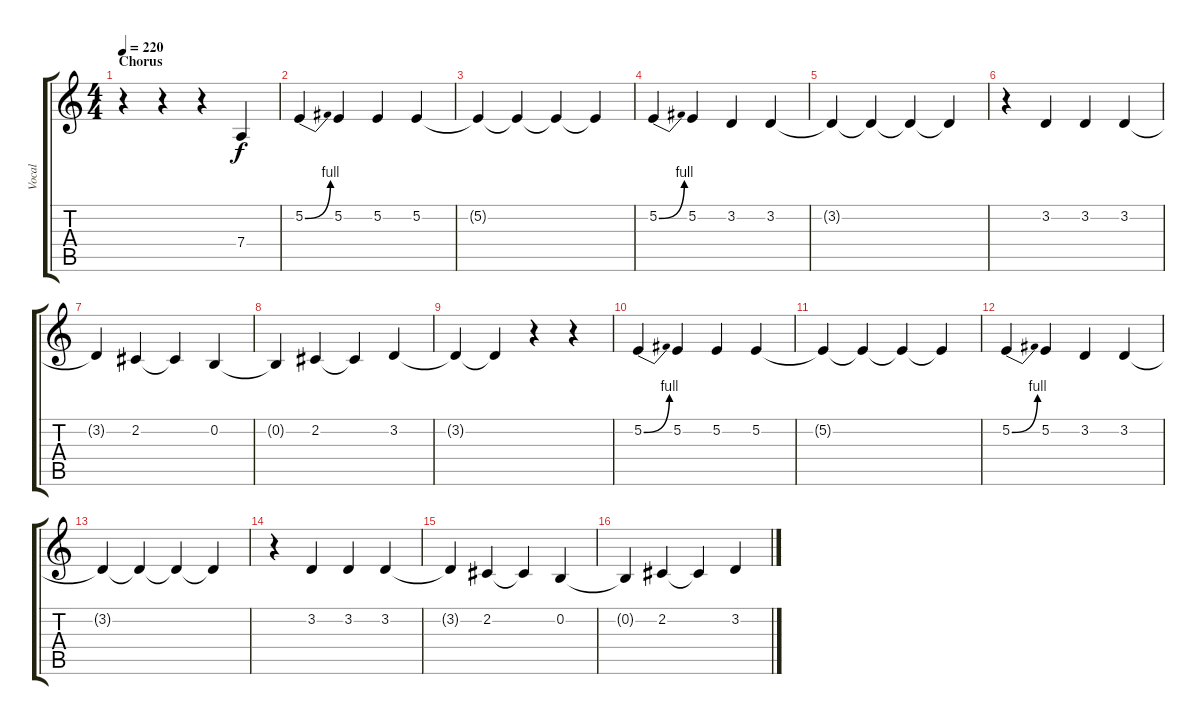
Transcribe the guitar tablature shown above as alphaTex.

\track ("Vocal" "Vocal") {instrument tenorsax}
\staff {score tabs}
\tuning (E4 B3 G3 D3 A2 E2) {hide}
\ts (4 4)
\section ("" "Chorus")
\tempo 220
\clef g2
\ks c
r.4{dy f} r.4 r.4 7.4.4 |
5.2{be (bend 0 0 60 4)}.4 5.2.4 5.2.4 5.2.4 |
5.2{t}.4 5.2{t}.4 5.2{t}.4 5.2{t}.4 |
5.2{be (bend 0 0 60 4)}.4 5.2.4 3.2.4 3.2.4 |
3.2{t}.4 3.2{t}.4 3.2{t}.4 3.2{t}.4 |
r.4 3.2.4 3.2.4 3.2.4 |
3.2{t}.4 2.2.4 2.2{t}.4 0.2.4 |
0.2{t}.4 2.2.4 2.2{t}.4 3.2.4 |
3.2{t}.4 3.2{t}.4 r.4 r.4 |
5.2{be (bend 0 0 60 4)}.4 5.2.4 5.2.4 5.2.4 |
5.2{t}.4 5.2{t}.4 5.2{t}.4 5.2{t}.4 |
5.2{be (bend 0 0 60 4)}.4 5.2.4 3.2.4 3.2.4 |
3.2{t}.4 3.2{t}.4 3.2{t}.4 3.2{t}.4 |
r.4 3.2.4 3.2.4 3.2.4 |
3.2{t}.4 2.2.4 2.2{t}.4 0.2.4 |
0.2{t}.4 2.2.4 2.2{t}.4 3.2.4
